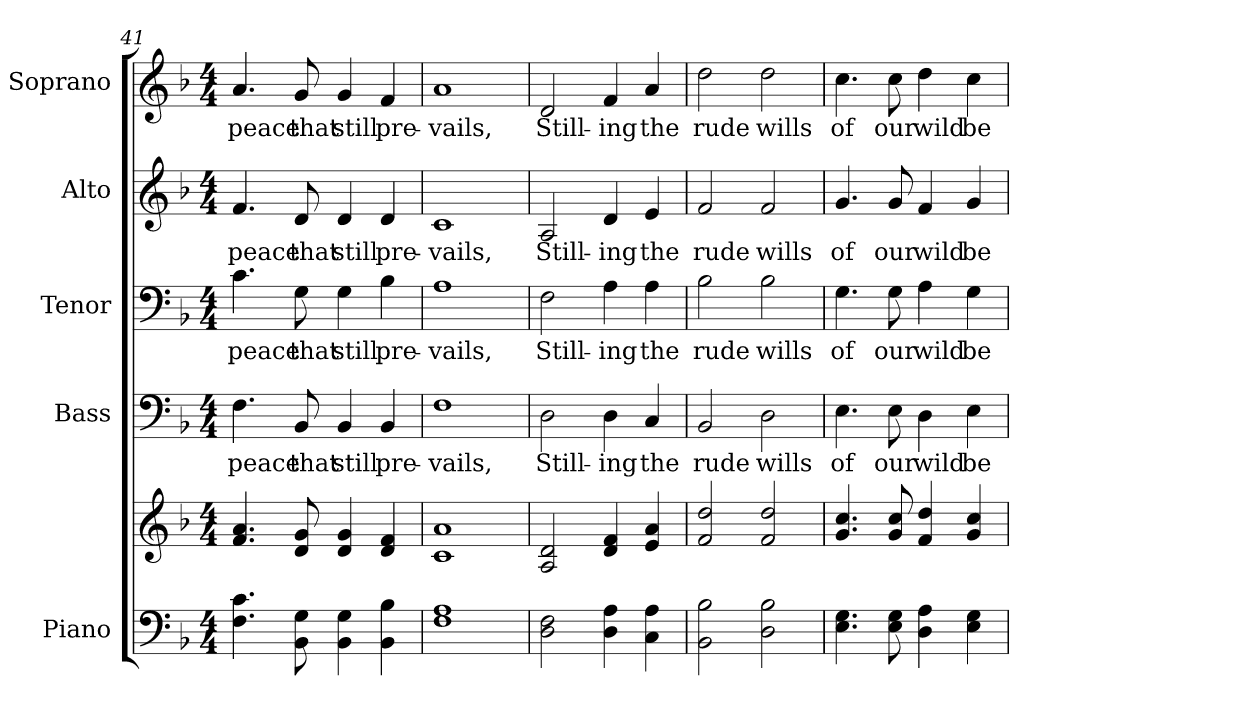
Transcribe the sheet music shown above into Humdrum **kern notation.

**kern	**kern	**kern	**text	**kern	**text	**kern	**text	**kern	**text
*part5	*part5	*part4	*part4	*part3	*part3	*part2	*part2	*part1	*part1
*staff6	*staff5	*staff4	*staff4	*staff3	*staff3	*staff2	*staff2	*staff1	*staff1
*I"Piano	*	*I"Bass	*	*I"Tenor	*	*I"Alto	*	*I"Soprano	*
*I'Pno.	*	*I'B.	*	*I'T.	*	*I'A.	*	*I'S.	*
!!LO:PB:g=z
*clefF4	*clefG2	*clefF4	*	*clefF4	*	*clefG2	*	*clefG2	*
*k[b-]	*k[b-]	*k[b-]	*	*k[b-]	*	*k[b-]	*	*k[b-]	*
*F:	*F:	*F:	*	*F:	*	*F:	*	*F:	*
*M4/4	*M4/4	*M4/4	*	*M4/4	*	*M4/4	*	*M4/4	*
=41	=41	=41	=41	=41	=41	=41	=41	=41	=41
!	!	!	!LO:LY:b:color=#000000	!	!	!	!	!	!
!	!	!	!	!	!LO:LY:b:color=#000000	!	!	!	!
!	!	!	!	!	!	!	!LO:LY:b:color=#000000	!	!
!	!	!	!	!	!	!	!	!	!LO:LY:b:color=#000000
4.Fi\ 4.ci	4.fi/ 4.ai	4.Fi\	peace	4.ci\	peace	4.fi/	peace	4.ai/	peace
!	!	!	!LO:LY:b:color=#000000	!	!	!	!	!	!
!	!	!	!	!	!LO:LY:b:color=#000000	!	!	!	!
!	!	!	!	!	!	!	!LO:LY:b:color=#000000	!	!
!	!	!	!	!	!	!	!	!	!LO:LY:b:color=#000000
8BB-i\ 8Gi	8di/ 8gi	8BB-i/	that	8Gi\	that	8di/	that	8gi/	that
!	!	!	!LO:LY:b:color=#000000	!	!	!	!	!	!
!	!	!	!	!	!LO:LY:b:color=#000000	!	!	!	!
!	!	!	!	!	!	!	!LO:LY:b:color=#000000	!	!
!	!	!	!	!	!	!	!	!	!LO:LY:b:color=#000000
4BB-i\ 4Gi	4di/ 4gi	4BB-i/	still	4Gi\	still	4di/	still	4gi/	still
!	!	!	!LO:LY:b:color=#000000	!	!	!	!	!	!
!	!	!	!	!	!LO:LY:b:color=#000000	!	!	!	!
!	!	!	!	!	!	!	!LO:LY:b:color=#000000	!	!
!	!	!	!	!	!	!	!	!	!LO:LY:b:color=#000000
4BB-i\ 4B-i	4di/ 4fi	4BB-i/	pre-	4B-i\	pre-	4di/	pre-	4fi/	pre-
=42	=42	=42	=42	=42	=42	=42	=42	=42	=42
!	!	!	!LO:LY:b:color=#000000	!	!	!	!	!	!
!	!	!	!	!	!LO:LY:b:color=#000000	!	!	!	!
!	!	!	!	!	!	!	!LO:LY:b:color=#000000	!	!
!	!	!	!	!	!	!	!	!	!LO:LY:b:color=#000000
1Fi 1Ai	1ci 1ai	1Fi	-vails,	1Ai	-vails,	1ci	-vails,	1ai	-vails,
=43	=43	=43	=43	=43	=43	=43	=43	=43	=43
!	!	!	!LO:LY:b:color=#000000	!	!	!	!	!	!
!	!	!	!	!	!LO:LY:b:color=#000000	!	!	!	!
!	!	!	!	!	!	!	!LO:LY:b:color=#000000	!	!
!	!	!	!	!	!	!	!	!	!LO:LY:b:color=#000000
2Di\ 2Fi	2Ai/ 2di	2Di\	Still-	2Fi\	Still-	2Ai/	Still-	2di/	Still-
!	!	!	!LO:LY:b:color=#000000	!	!	!	!	!	!
!	!	!	!	!	!LO:LY:b:color=#000000	!	!	!	!
!	!	!	!	!	!	!	!LO:LY:b:color=#000000	!	!
!	!	!	!	!	!	!	!	!	!LO:LY:b:color=#000000
4Di\ 4Ai	4di/ 4fi	4Di\	-ing	4Ai\	-ing	4di/	-ing	4fi/	-ing
!	!	!	!LO:LY:b:color=#000000	!	!	!	!	!	!
!	!	!	!	!	!LO:LY:b:color=#000000	!	!	!	!
!	!	!	!	!	!	!	!LO:LY:b:color=#000000	!	!
!	!	!	!	!	!	!	!	!	!LO:LY:b:color=#000000
4Ci\ 4Ai	4ei/ 4ai	4Ci/	the	4Ai\	the	4ei/	the	4ai/	the
!!LO:PB:g=z
=44	=44	=44	=44	=44	=44	=44	=44	=44	=44
!	!	!	!LO:LY:b:color=#000000	!	!	!	!	!	!
!	!	!	!	!	!LO:LY:b:color=#000000	!	!	!	!
!	!	!	!	!	!	!	!LO:LY:b:color=#000000	!	!
!	!	!	!	!	!	!	!	!	!LO:LY:b:color=#000000
2BB-i\ 2B-i	2fi/ 2ddi	2BB-i/	rude	2B-i\	rude	2fi/	rude	2ddi\	rude
!	!	!	!LO:LY:b:color=#000000	!	!	!	!	!	!
!	!	!	!	!	!LO:LY:b:color=#000000	!	!	!	!
!	!	!	!	!	!	!	!LO:LY:b:color=#000000	!	!
!	!	!	!	!	!	!	!	!	!LO:LY:b:color=#000000
2Di\ 2B-i	2fi/ 2ddi	2Di\	wills	2B-i\	wills	2fi/	wills	2ddi\	wills
=45	=45	=45	=45	=45	=45	=45	=45	=45	=45
!	!	!	!LO:LY:b:color=#000000	!	!	!	!	!	!
!	!	!	!	!	!LO:LY:b:color=#000000	!	!	!	!
!	!	!	!	!	!	!	!LO:LY:b:color=#000000	!	!
!	!	!	!	!	!	!	!	!	!LO:LY:b:color=#000000
4.Ei\ 4.Gi	4.gi/ 4.cci	4.Ei\	of	4.Gi\	of	4.gi/	of	4.cci\	of
!	!	!	!LO:LY:b:color=#000000	!	!	!	!	!	!
!	!	!	!	!	!LO:LY:b:color=#000000	!	!	!	!
!	!	!	!	!	!	!	!LO:LY:b:color=#000000	!	!
!	!	!	!	!	!	!	!	!	!LO:LY:b:color=#000000
8Ei\ 8Gi	8gi/ 8cci	8Ei\	our	8Gi\	our	8gi/	our	8cci\	our
!	!	!	!LO:LY:b:color=#000000	!	!	!	!	!	!
!	!	!	!	!	!LO:LY:b:color=#000000	!	!	!	!
!	!	!	!	!	!	!	!LO:LY:b:color=#000000	!	!
!	!	!	!	!	!	!	!	!	!LO:LY:b:color=#000000
4Di\ 4Ai	4fi/ 4ddi	4Di\	wild	4Ai\	wild	4fi/	wild	4ddi\	wild
!	!	!	!LO:LY:b:color=#000000	!	!	!	!	!	!
!	!	!	!	!	!LO:LY:b:color=#000000	!	!	!	!
!	!	!	!	!	!	!	!LO:LY:b:color=#000000	!	!
!	!	!	!	!	!	!	!	!	!LO:LY:b:color=#000000
4Ei\ 4Gi	4gi/ 4cci	4Ei\	be-	4Gi\	be-	4gi/	be-	4cci\	be-
=	=	=	=	=	=	=	=	=	=
*-	*-	*-	*-	*-	*-	*-	*-	*-	*-
